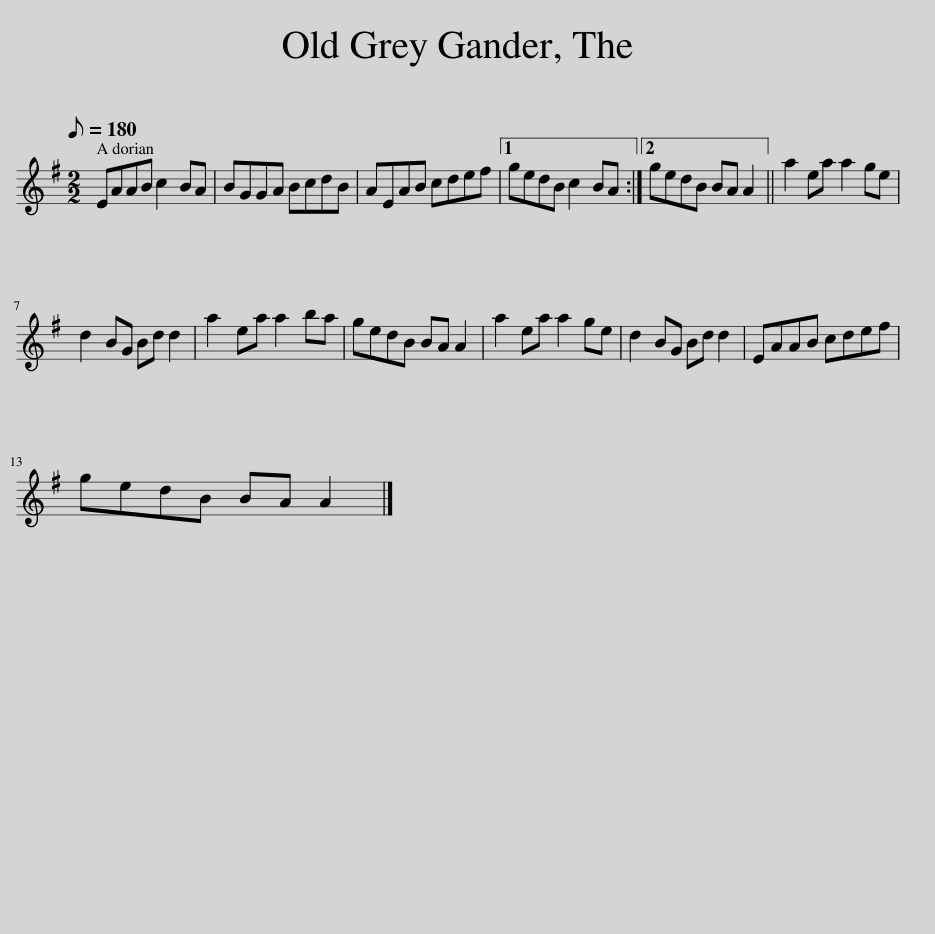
X:1
L:1/8
Q:1/8=180
M:2/2
I:linebreak $
K:G
V:1 treble
V:1
 EAAB c2 BA | BGGA BcdB | AEAB cdef |1 gedB c2 BA :|2 gedB BA A2 || %5
 a2 ea a2 ge |$ d2 BG Bd d2 | a2 ea a2 ba | gedB BA A2 | a2 ea a2 ge | %10
 d2 BG Bd d2 | EAAB cdef |$ gedB BA A2 |] %13
